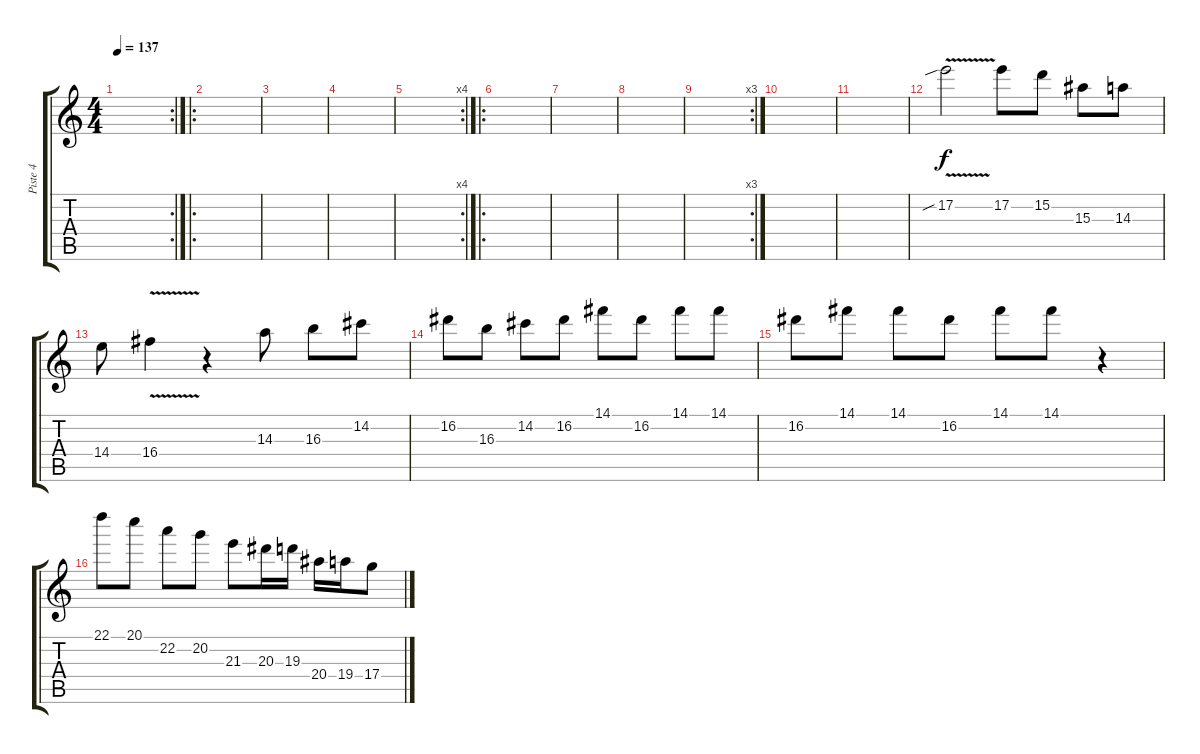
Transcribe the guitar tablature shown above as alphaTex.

\track ("Piste 4" "Piste 4") {instrument overdrivenguitar}
\staff {score tabs}
\tuning (E4 B3 G3 D3 A2 E2) {hide}
\rc 2
\ts (4 4)
\tempo 137
\clef g2
\ks c
|
\ro
|
|
|
\rc 4
|
\ro
|
|
|
\rc 3
|
|
|
17.2{v sib}.2 17.2.8 15.2.8 15.3.8 14.3.8 |
14.4.8 16.4{v}.4 r.4 14.3.8 16.3.8 14.2.8 |
16.2.8 16.3.8 14.2.8 16.2.8 14.1.8 16.2.8 14.1.8 14.1.8 |
16.2.8 14.1.8 14.1.8 16.2.8 14.1.8 14.1.8 r.4 |
22.1.8 20.1.8 22.2.8 20.2.8 21.3.8 20.3.16 19.3.16 20.4.16 19.4.16 17.4.8
